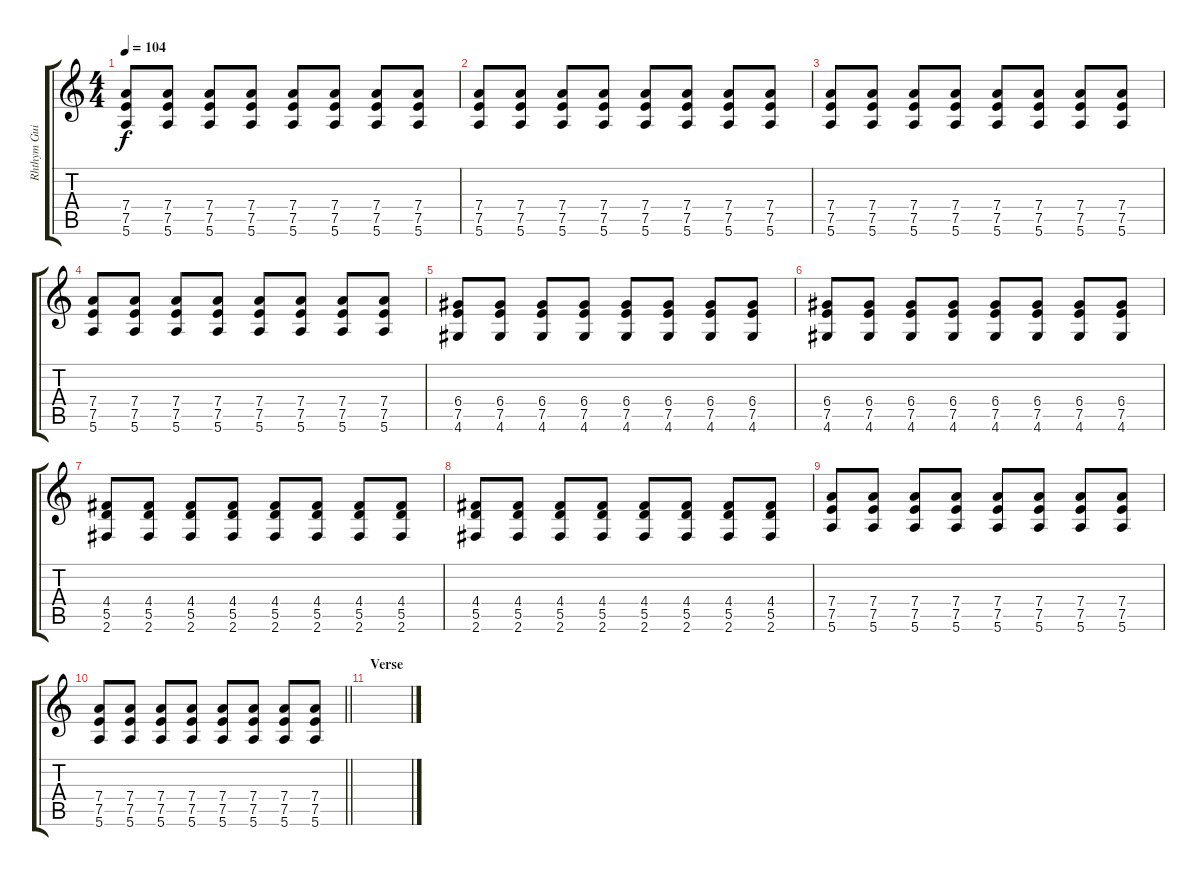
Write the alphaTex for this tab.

\track ("Rhthym Guitar 2" "Rhthym Gui") {instrument distortionguitar}
\staff {score tabs}
\tuning (E4 B3 G3 D3 A2 E2) {hide}
\ts (4 4)
\tempo 104
\clef g2
\ks c
(7.4 7.5 5.6).8{dy f} (7.4 7.5 5.6).8 (7.4 7.5 5.6).8 (7.4 7.5 5.6).8 (7.4 7.5 5.6).8 (7.4 7.5 5.6).8 (7.4 7.5 5.6).8 (7.4 7.5 5.6).8 |
(7.4 7.5 5.6).8 (7.4 7.5 5.6).8 (7.4 7.5 5.6).8 (7.4 7.5 5.6).8 (7.4 7.5 5.6).8 (7.4 7.5 5.6).8 (7.4 7.5 5.6).8 (7.4 7.5 5.6).8 |
(7.4 7.5 5.6).8 (7.4 7.5 5.6).8 (7.4 7.5 5.6).8 (7.4 7.5 5.6).8 (7.4 7.5 5.6).8 (7.4 7.5 5.6).8 (7.4 7.5 5.6).8 (7.4 7.5 5.6).8 |
(7.4 7.5 5.6).8 (7.4 7.5 5.6).8 (7.4 7.5 5.6).8 (7.4 7.5 5.6).8 (7.4 7.5 5.6).8 (7.4 7.5 5.6).8 (7.4 7.5 5.6).8 (7.4 7.5 5.6).8 |
(6.4 7.5 4.6).8 (6.4 7.5 4.6).8 (6.4 7.5 4.6).8 (6.4 7.5 4.6).8 (6.4 7.5 4.6).8 (6.4 7.5 4.6).8 (6.4 7.5 4.6).8 (6.4 7.5 4.6).8 |
(6.4 7.5 4.6).8 (6.4 7.5 4.6).8 (6.4 7.5 4.6).8 (6.4 7.5 4.6).8 (6.4 7.5 4.6).8 (6.4 7.5 4.6).8 (6.4 7.5 4.6).8 (6.4 7.5 4.6).8 |
(4.4 5.5 2.6).8 (4.4 5.5 2.6).8 (4.4 5.5 2.6).8 (4.4 5.5 2.6).8 (4.4 5.5 2.6).8 (4.4 5.5 2.6).8 (4.4 5.5 2.6).8 (4.4 5.5 2.6).8 |
(4.4 5.5 2.6).8 (4.4 5.5 2.6).8 (4.4 5.5 2.6).8 (4.4 5.5 2.6).8 (4.4 5.5 2.6).8 (4.4 5.5 2.6).8 (4.4 5.5 2.6).8 (4.4 5.5 2.6).8 |
(7.4 7.5 5.6).8 (7.4 7.5 5.6).8 (7.4 7.5 5.6).8 (7.4 7.5 5.6).8 (7.4 7.5 5.6).8 (7.4 7.5 5.6).8 (7.4 7.5 5.6).8 (7.4 7.5 5.6).8 |
\barLineRight lightlight
(7.4 7.5 5.6).8 (7.4 7.5 5.6).8 (7.4 7.5 5.6).8 (7.4 7.5 5.6).8 (7.4 7.5 5.6).8 (7.4 7.5 5.6).8 (7.4 7.5 5.6).8 (7.4 7.5 5.6).8 |
\section ("" "Verse")
